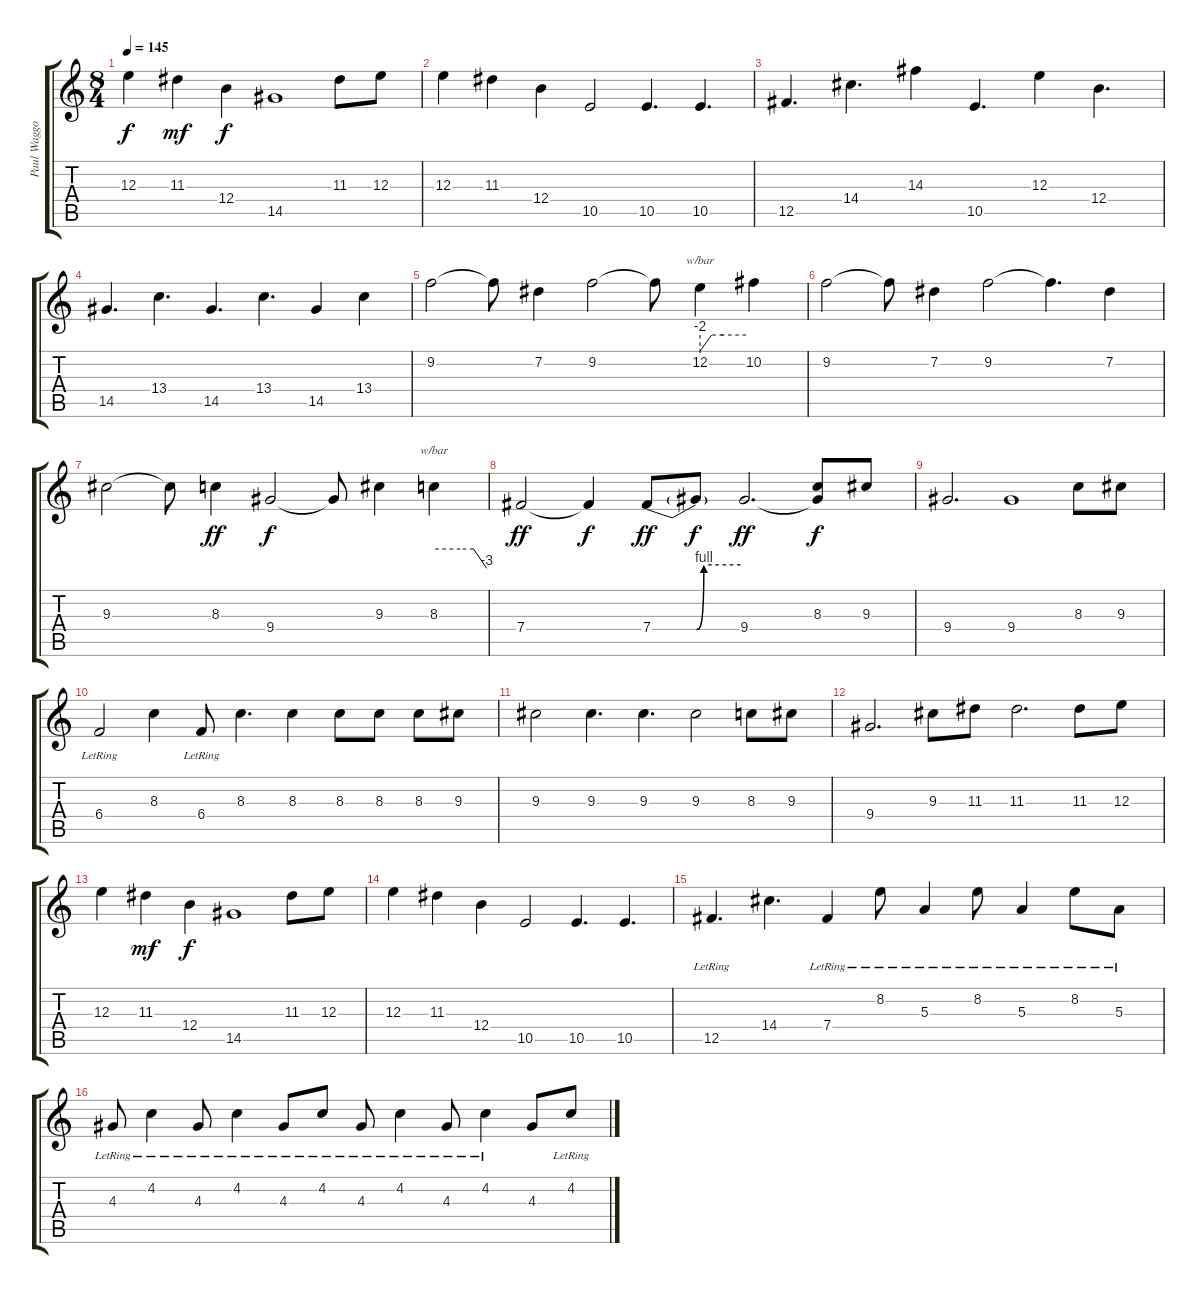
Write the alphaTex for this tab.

\track ("Paul Waggoner" "Paul Waggo") {instrument distortionguitar}
\staff {score tabs}
\tuning (Db4 Ab3 E3 B2 Gb2 Db2) {hide}
\ts (8 4)
\tempo 145
\clef g2
\ks c
12.3.4{dy f} 11.3.4{dy mf} 12.4.4{dy f} 14.5.1 11.3.8 12.3.8 |
12.3.4 11.3.4 12.4.4 10.5.2 10.5.4{d} 10.5.4{d} |
12.5.4{d} 14.4.4{d} 14.3.4 10.5.4{d} 12.3.4 12.4.4{d} |
14.5.4{d} 13.4.4{d} 14.5.4{d} 13.4.4{d} 14.5.4 13.4.4 |
9.2.2 9.2{t}.8 7.2.4 9.2.2 9.2{t}.8 12.2.4{tbe (custom default 0 -8 15 0 30 0 60 0)} 10.2.4 |
9.2.2 9.2{t}.8 7.2.4 9.2.2 9.2{t}.4{d} 7.2.4 |
9.3.2 9.3{t}.8 8.3.4{dy ff} 9.4.2{dy f} 9.4{t}.8 9.3.4 8.3.4{tbe (custom default 0 0 30 0 45 0 60 -12)} |
7.4.2{dy ff} 7.4{t}.4{dy f} 7.4{be (custom 0 0 30 0 35 4 60 4)}.8{dy ff} 7.4{t}.8{dy f} 9.4.2{d dy ff} (8.3 9.4{t}).8{dy f} 9.3.8 |
9.4.2{d} 9.4.1 8.3.8 9.3.8 |
6.4{lr}.2 8.3.4 6.4{lr}.8 8.3.4{d} 8.3.4 8.3.8 8.3.8 8.3.8 9.3.8 |
9.3.2 9.3.4{d} 9.3.4{d} 9.3.2 8.3.8 9.3.8 |
9.4.2{d} 9.3.8 11.3.8 11.3.2{d} 11.3.8 12.3.8 |
12.3.4 11.3.4{dy mf} 12.4.4{dy f} 14.5.1 11.3.8 12.3.8 |
12.3.4 11.3.4 12.4.4 10.5.2 10.5.4{d} 10.5.4{d} |
12.5{lr}.4{d} 14.4.4{d} 7.4{lr}.4 8.2{lr}.8 5.3{lr}.4 8.2{lr}.8 5.3{lr}.4 8.2{lr}.8 5.3{lr}.8 |
4.3{lr}.8 4.2{lr}.4 4.3{lr}.8 4.2{lr}.4 4.3{lr}.8 4.2{lr}.8 4.3{lr}.8 4.2{lr}.4 4.3{lr}.8 4.2{lr}.4 4.3.8 4.2{lr}.8
